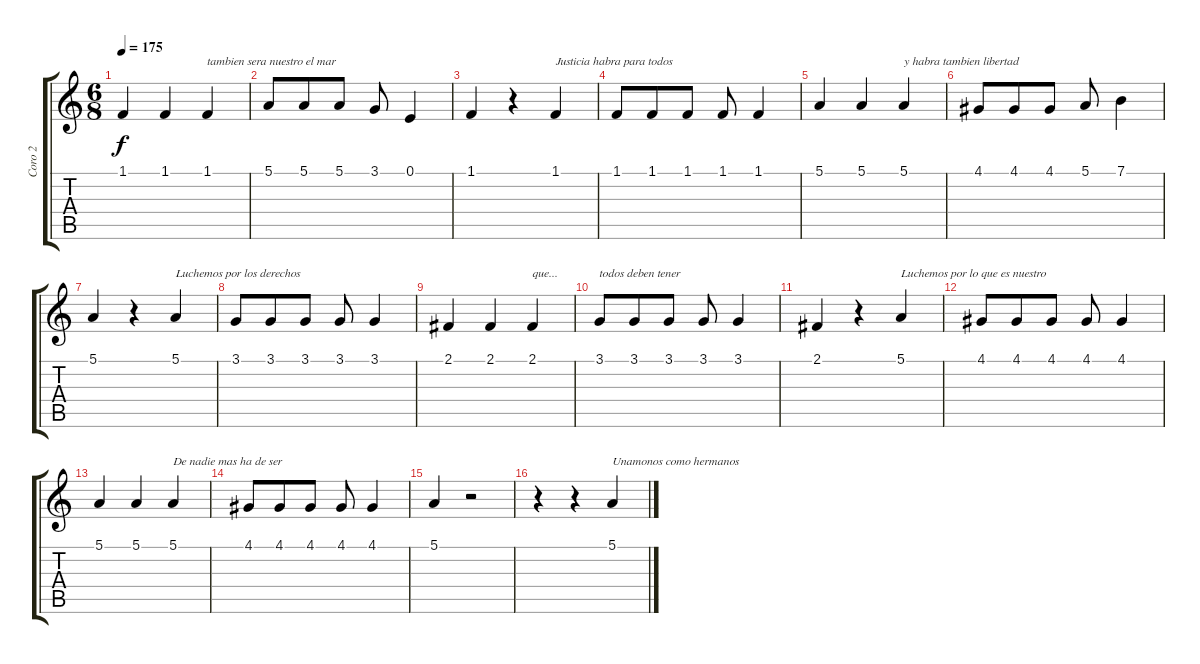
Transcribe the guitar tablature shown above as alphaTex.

\track ("Coro 2" "Coro 2") {instrument choiraahs}
\staff {score tabs}
\tuning (E4 B3 G3 D3 A2 E2) {hide}
\ts (6 8)
\tempo 175
\clef g2
\ks c
1.1.4{dy f} 1.1.4 1.1.4{txt "tambien sera nuestro el mar"} |
5.1.8 5.1.8 5.1.8 3.1.8 0.1.4 |
1.1.4 r.4 1.1.4{txt "Justicia habra para todos "} |
1.1.8 1.1.8 1.1.8 1.1.8 1.1.4 |
5.1.4 5.1.4 5.1.4{txt "y habra tambien libertad"} |
4.1.8 4.1.8 4.1.8 5.1.8 7.1.4 |
5.1.4 r.4 5.1.4{txt "Luchemos por los derechos "} |
3.1.8 3.1.8 3.1.8 3.1.8 3.1.4 |
2.1.4 2.1.4 2.1.4{txt "que..."} |
3.1.8{txt "todos deben tener"} 3.1.8 3.1.8 3.1.8 3.1.4 |
2.1.4 r.4 5.1.4{txt "Luchemos por lo que es nuestro"} |
4.1.8 4.1.8 4.1.8 4.1.8 4.1.4 |
5.1.4 5.1.4 5.1.4{txt "De nadie mas ha de ser"} |
4.1.8 4.1.8 4.1.8 4.1.8 4.1.4 |
5.1.4 r.2 |
r.4 r.4 5.1.4{txt "Unamonos como hermanos "}
